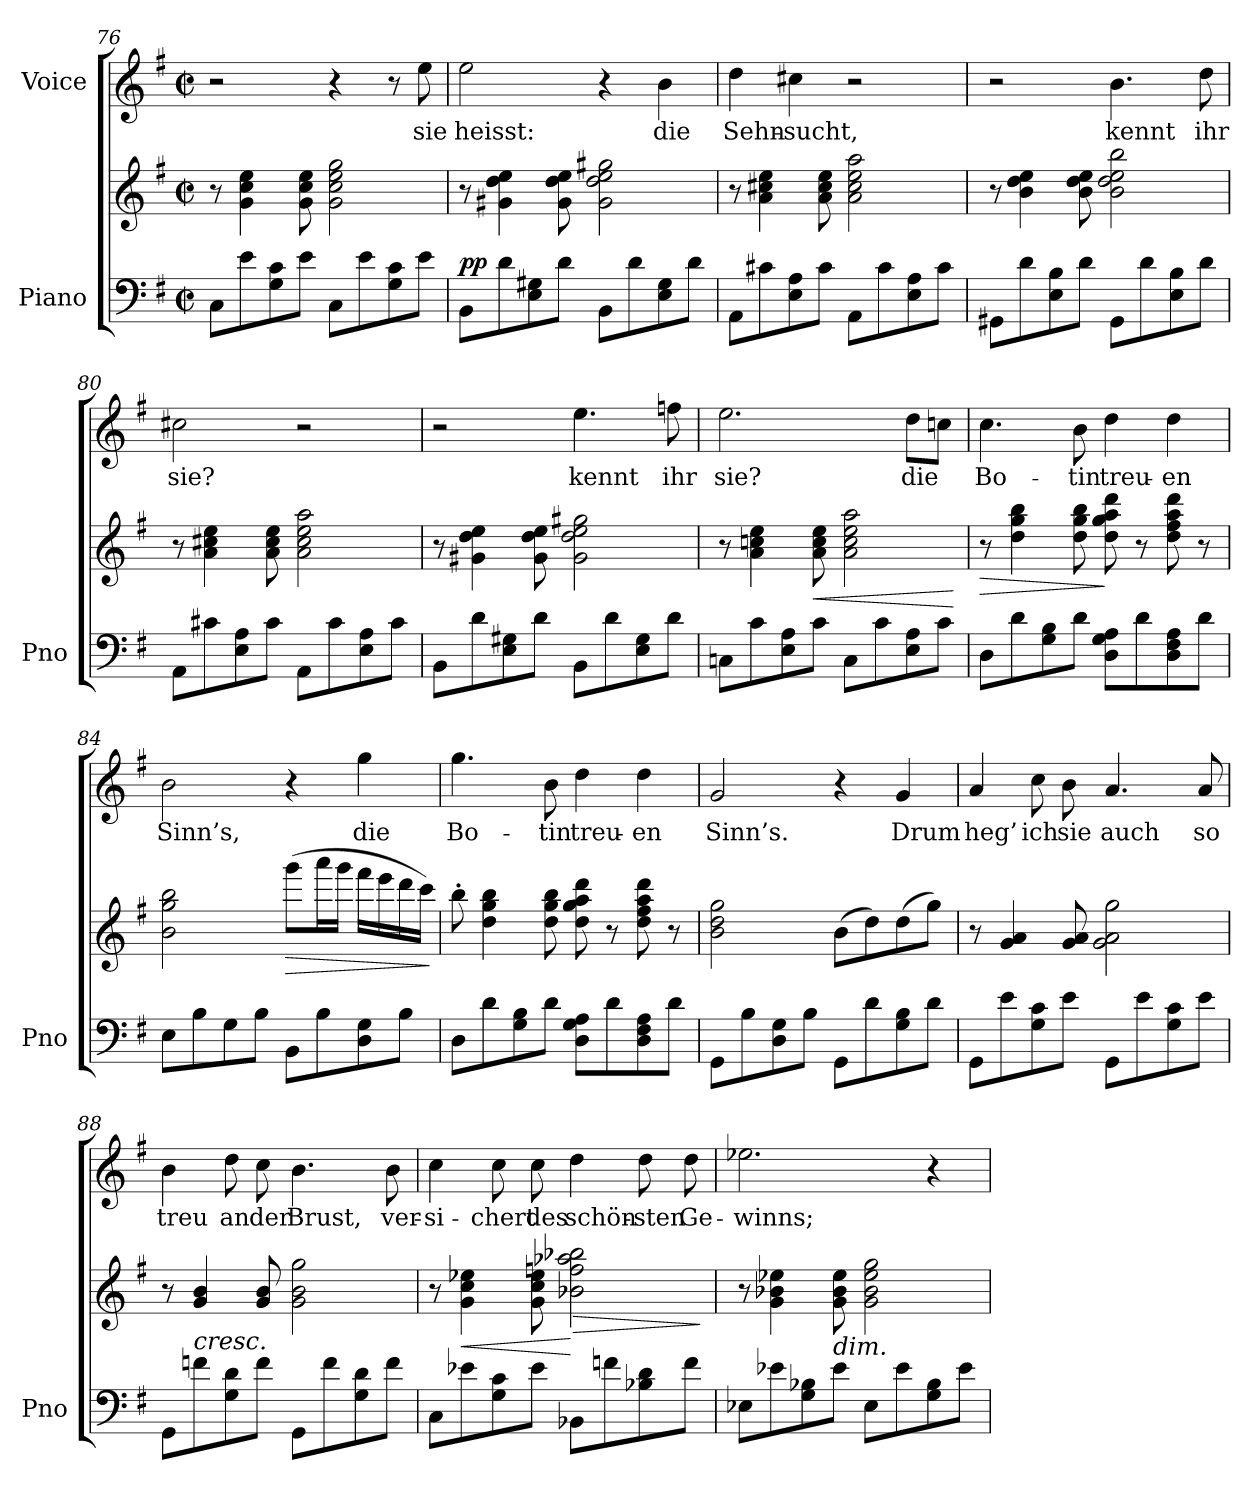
**kern	**kern	**dynam	**kern	**text
*part2	*part2	*part2	*part1	*part1
*staff3	*staff2	*staff2/3	*staff1	*staff1
*I"Piano	*	*	*I"Voice	*
*I'Pno	*	*	*	*
!!LO:PB:g=z
*clefF4	*clefG2	*	*clefG2	*
*k[f#]	*k[f#]	*	*k[f#]	*
*M2/2	*M2/2	*	*M2/2	*
*met(c|)	*met(c|)	*	*met(c|)	*
=76	=76	=76	=76	=76
8C\L	8r	.	2r	.
8e\	4g\ 4cc\ 4ee\	.	.	.
8G\ 8c\	.	.	.	.
8e\J	8g\ 8cc\ 8ee\	.	.	.
8C\L	2g\ 2cc\ 2ee\ 2gg\	.	4r	.
8e\	.	.	.	.
8G\ 8c\	.	.	8r	.
!	!	!	!	!LO:LY:b
8e\J	.	.	8ee\	sie
=77	=77	=77	=77	=77
!	!	!LO:DY:a=2	!	!LO:LY:b
8BB\L	8r	pp	2ee\	heisst:
8d\	4g#X\ 4dd\ 4ee\	.	.	.
8E\ 8G#X\	.	.	.	.
8d\J	8g#\ 8dd\ 8ee\	.	.	.
8BB\L	2g#\ 2dd\ 2ee\ 2gg#X\	.	4r	.
8d\	.	.	.	.
!	!	!	!	!LO:LY:b
8E\ 8G#\	.	.	4b\	die
8d\J	.	.	.	.
=78	=78	=78	=78	=78
!	!	!	!	!LO:LY:b
8AA\L	8r	.	4dd\	Sehn-
8c#X\	4a\ 4cc#X\ 4ee\	.	.	.
!	!	!	!	!LO:LY:b
8E\ 8A\	.	.	4cc#X\	-sucht,
8c#\J	8a\ 8cc#\ 8ee\	.	.	.
8AA\L	2a\ 2cc#\ 2ee\ 2aa\	.	2r	.
8c#\	.	.	.	.
8E\ 8A\	.	.	.	.
8c#\J	.	.	.	.
=79	=79	=79	=79	=79
8GG#X\L	8r	.	2r	.
8d\	4b\ 4dd\ 4ee\	.	.	.
8E\ 8B\	.	.	.	.
8d\J	8b\ 8dd\ 8ee\	.	.	.
!	!	!	!	!LO:LY:b
8GG#\L	2b\ 2dd\ 2ee\ 2bb\	.	4.b\	kennt
8d\	.	.	.	.
8E\ 8B\	.	.	.	.
!	!	!	!	!LO:LY:b
8d\J	.	.	8dd\	ihr
=80	=80	=80	=80	=80
!	!	!	!	!LO:LY:b
8AA\L	8r	.	2cc#X\	sie?
8c#X\	4a\ 4cc#X\ 4ee\	.	.	.
8E\ 8A\	.	.	.	.
8c#\J	8a\ 8cc#\ 8ee\	.	.	.
8AA\L	2a\ 2cc#\ 2ee\ 2aa\	.	2r	.
8c#\	.	.	.	.
8E\ 8A\	.	.	.	.
8c#\J	.	.	.	.
!!LO:LB:g=z
=81	=81	=81	=81	=81
8BB\L	8r	.	2r	.
8d\	4g#X\ 4dd\ 4ee\	.	.	.
8E\ 8G#X\	.	.	.	.
8d\J	8g#\ 8dd\ 8ee\	.	.	.
!	!	!	!	!LO:LY:b
8BB\L	2g#\ 2dd\ 2ee\ 2gg#X\	.	4.ee\	kennt
8d\	.	.	.	.
8E\ 8G#\	.	.	.	.
!	!	!	!	!LO:LY:b
8d\J	.	.	8ffn\	ihr
!!LO:LB:g=z
=82	=82	=82	=82	=82
!	!	!	!	!LO:LY:b
8Cn\L	8r	.	2.ee\	sie?
8c\	4a\ 4ccn\ 4ee\	.	.	.
8E\ 8A\	.	.	.	.
!	!	!LO:HP:b	!	!
8c\J	8a\ 8cc\ 8ee\	<	.	.
8C\L	2a\ 2cc\ 2ee\ 2aa\	.	.	.
8c\	.	.	.	.
!	!	!	!	!LO:LY:b
8E\ 8A\	.	.	8dd\L	die
8c\J	.	.	8ccn\J	.
.	.	[	.	.
=83	=83	=83	=83	=83
!	!	!LO:HP:b	!	!LO:LY:b
8D\L	8r	>	4.cc\	Bo-
8d\	4dd\ 4gg\ 4bb\	.	.	.
8G\ 8B\	.	.	.	.
!	!	!	!	!LO:LY:b
8d\J	8dd\ 8gg\ 8bb\	.	8b\	-tin
!	!	!	!	!LO:LY:b
8D\ 8G\ 8A\L	8dd\ 8gg\ 8aa\ 8ddd\	]	4dd\	treu-
8d\	8r	.	.	.
!	!	!	!	!LO:LY:b
8D\ 8F#\ 8A\	8dd\ 8ff#\ 8aa\ 8ddd\	.	4dd\	-en
8d\J	8r	.	.	.
=84	=84	=84	=84	=84
!	!	!	!	!LO:LY:b
8E\L	2b\ 2gg\ 2bb\	.	2b\	Sinn’s,
8B\	.	.	.	.
8G\	.	.	.	.
8B\J	.	.	.	.
!	!	!LO:HP:b	!	!
8BB\L	(8ggg\L	>	4r	.
8B\	16aaa\L	.	.	.
.	16ggg\JJ	.	.	.
!	!	!	!	!LO:LY:b
8D\ 8G\	16fff#\LL	.	4gg\	die
.	16eee\	.	.	.
8B\J	16ddd\	.	.	.
.	16ccc\JJ)	.	.	.
.	.	]	.	.
=85	=85	=85	=85	=85
!	!	!	!	!LO:LY:b
8D\L	8bb'\	.	4.gg\	Bo-
8d\	4dd\ 4gg\ 4bb\	.	.	.
8G\ 8B\	.	.	.	.
!	!	!	!	!LO:LY:b
8d\J	8dd\ 8gg\ 8bb\	.	8b\	-tin
!	!	!	!	!LO:LY:b
8D\ 8G\ 8A\L	8dd\ 8gg\ 8aa\ 8ddd\	.	4dd\	treu-
8d\	8r	.	.	.
!	!	!	!	!LO:LY:b
8D\ 8F#\ 8A\	8dd\ 8ff#\ 8aa\ 8ddd\	.	4dd\	-en
8d\J	8r	.	.	.
!!LO:LB:g=z
=86	=86	=86	=86	=86
!	!	!	!	!LO:LY:b
8GG\L	2b\ 2dd\ 2gg\	.	2g/	Sinn’s.
8B\	.	.	.	.
8D\ 8G\	.	.	.	.
8B\J	.	.	.	.
8GG\L	(8b\L	.	4r	.
8d\	8dd\)	.	.	.
!	!	!	!	!LO:LY:b
8G\ 8B\	(8dd\	.	4g/	Drum
8d\J	8gg\J)	.	.	.
!!LO:LB:g=z
=87	=87	=87	=87	=87
!	!	!	!	!LO:LY:b
8GG\L	8r	.	4a/	heg’
8e\	4g/ 4a/	.	.	.
!	!	!	!	!LO:LY:b
8G\ 8c\	.	.	8cc\	ich
!	!	!	!	!LO:LY:b
8e\J	8g/ 8a/	.	8b\	sie
!	!	!	!	!LO:LY:b
8GG\L	2g\ 2a\ 2gg\	.	4.a/	auch
8e\	.	.	.	.
8G\ 8c\	.	.	.	.
!	!	!	!	!LO:LY:b
8e\J	.	.	8a/	so
=88	=88	=88	=88	=88
!	!	!	!	!LO:LY:b
8GG\L	8r	.	4b\	treu
!LO:TX:a:i:t=cresc.	!	!	!	!
8fn\	4g/ 4b/	.	.	.
!	!	!	!	!LO:LY:b
8G\ 8d\	.	.	8dd\	an
!	!	!	!	!LO:LY:b
8f\J	8g/ 8b/	.	8cc\	der
!	!	!	!	!LO:LY:b
8GG\L	2g\ 2b\ 2gg\	.	4.b\	Brust,
8f\	.	.	.	.
8G\ 8d\	.	.	.	.
!	!	!	!	!LO:LY:b
8f\J	.	.	8b\	ver-
=89	=89	=89	=89	=89
!	!	!	!	!LO:LY:b
8C\L	8r	.	4cc\	-si-
!	!	!LO:HP:b	!	!
8e-X\	4g\ 4cc\ 4ee-X\	<	.	.
!	!	!	!	!LO:LY:b
8G\ 8c\	.	.	8cc\	-chert
!	!	!	!	!LO:LY:b
8e-\J	8g\ 8cc\ 8ee-\	.	8cc\	des
!	!	!LO:HP:n=1:b	!	!LO:LY:b
8BB-X\L	2b-X\ 2ffn\ 2aa-X\ 2bb-X\	[ >	4dd\	schön-
8fn\	.	.	.	.
!	!	!	!	!LO:LY:b
8B-X\ 8d\	.	.	8dd\	-sten
!	!	!	!	!LO:LY:b
8f\J	.	.	8dd\	Ge-
.	.	]	.	.
=90	=90	=90	=90	=90
!	!	!	!	!LO:LY:b
8E-X\L	8r	.	2.ee-X\	-winns;
8e-X\	4g\ 4b-X\ 4ee-X\	.	.	.
8G\ 8B-X\	.	.	.	.
!LO:TX:a:i:t=dim.	!	!	!	!
8e-\J	8g\ 8b-\ 8ee-\	.	.	.
8E-\L	2g\ 2b-\ 2ee-\ 2gg\	.	.	.
8e-\	.	.	.	.
8G\ 8B-\	.	.	4r	.
8e-\J	.	.	.	.
=	=	=	=	=
*-	*-	*-	*-	*-
